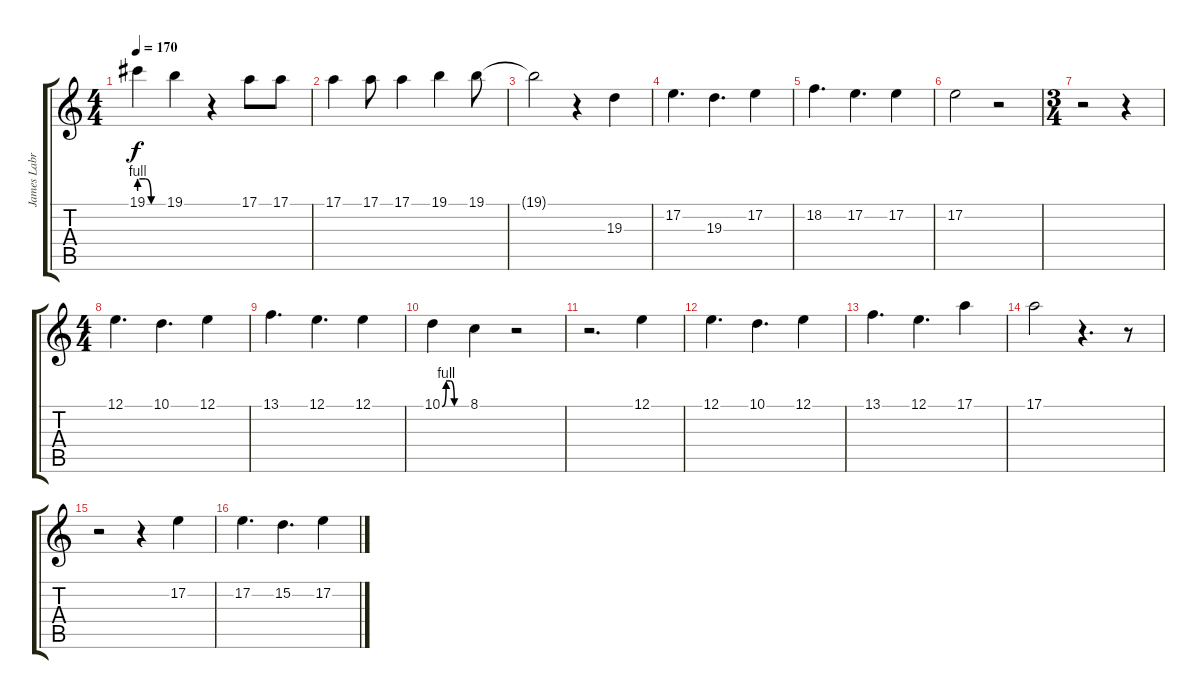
\track ("James Labrie" "James Labr") {instrument synthvoice}
\staff {score tabs}
\tuning (E4 B3 G3 D3 A2 E2) {hide}
\ts (4 4)
\tempo 170
\clef g2
\ks c
19.1{be (custom 0 4 15 4 30 0 60 0)}.4{dy f} 19.1.4 r.4 17.1.8 17.1.8 |
17.1.4 17.1.8 17.1.4 19.1.4 19.1.8 |
19.1{t}.2 r.4 19.3.4 |
17.2.4{d} 19.3.4{d} 17.2.4 |
18.2.4{d} 17.2.4{d} 17.2.4 |
17.2.2 r.2 |
\ts (3 4)
r.2 r.4 |
\ts (4 4)
12.1.4{d} 10.1.4{d} 12.1.4 |
13.1.4{d} 12.1.4{d} 12.1.4 |
10.1{be (custom 0 0 10 4 20 4 30 0 60 0)}.4 8.1.4 r.2 |
r.2{d} 12.1.4 |
12.1.4{d} 10.1.4{d} 12.1.4 |
13.1.4{d} 12.1.4{d} 17.1.4 |
17.1.2 r.4{d} r.8 |
r.2 r.4 17.2.4 |
17.2.4{d} 15.2.4{d} 17.2.4
